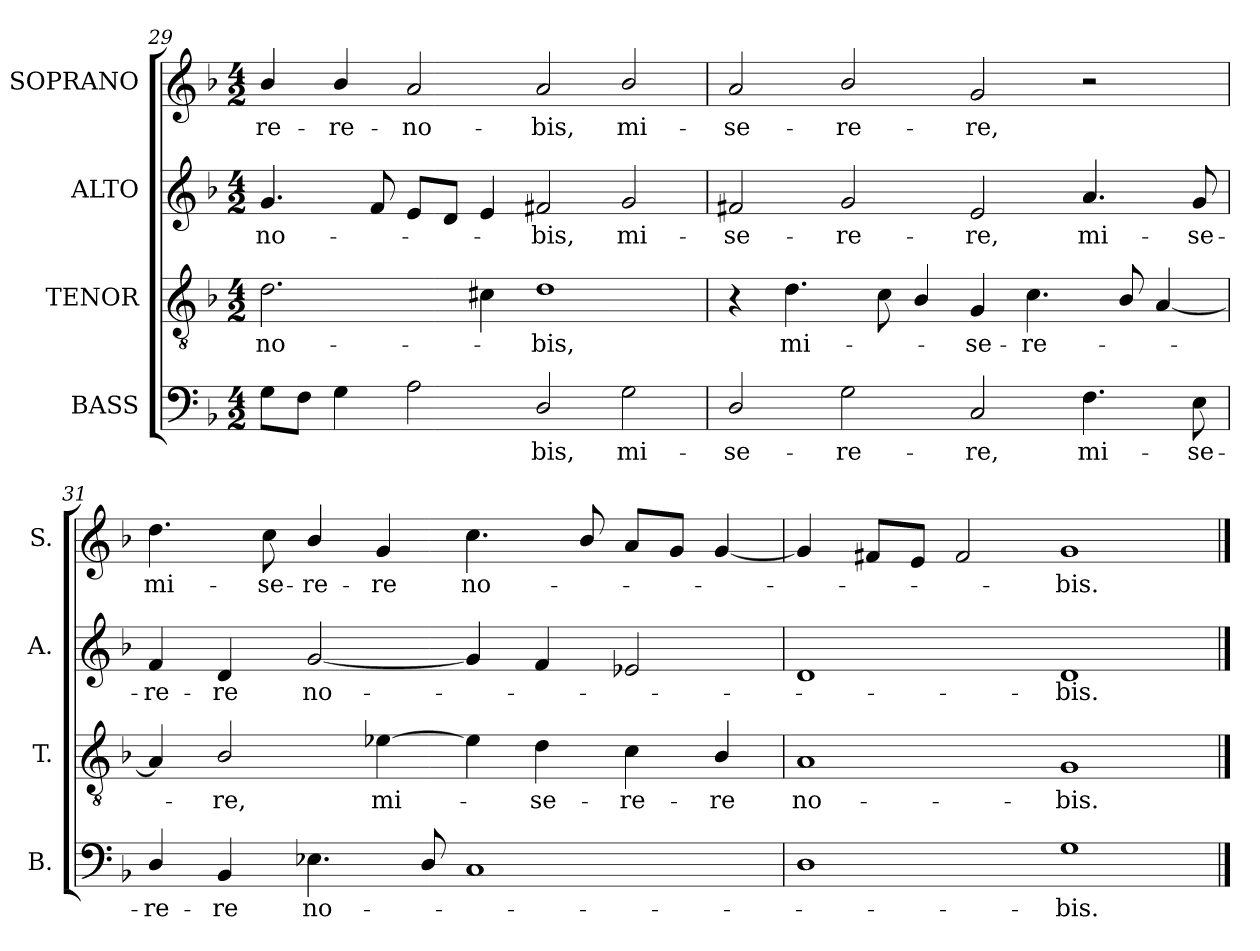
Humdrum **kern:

**kern	**text	**kern	**text	**kern	**text	**kern	**text
*part4	*part4	*part3	*part3	*part2	*part2	*part1	*part1
*staff4	*staff4	*staff3	*staff3	*staff2	*staff2	*staff1	*staff1
*I"BASS	*	*I"TENOR	*	*I"ALTO	*	*I"SOPRANO	*
*I'B.	*	*I'T.	*	*I'A.	*	*I'S.	*
!!LO:LB:g=z
*clefF4	*	*clefGv2	*	*clefG2	*	*clefG2	*
*	*	*ITrd7c12	*	*	*	*	*
*k[b-]	*	*k[b-]	*	*k[b-]	*	*k[b-]	*
*F:	*	*F:	*	*F:	*	*F:	*
*M4/2	*	*M4/2	*	*M4/2	*	*M4/2	*
=29	=29	=29	=29	=29	=29	=29	=29
!	!	!	!LO:LY:b:color=#000000	!	!	!	!
!	!	!	!	!	!LO:LY:b:color=#000000	!	!
!	!	!	!	!	!	!	!LO:LY:b:color=#000000
8Gi\L	.	2.Di\	no-	4.gi/	no-	4b-i/	-re-
8Fi\J	.	.	.	.	.	.	.
!	!	!	!	!	!	!	!LO:LY:b:color=#000000
4Gi\	.	.	.	.	.	4b-i/	-re-
.	.	.	.	8fi/	.	.	.
!	!	!	!	!	!	!	!LO:LY:b:color=#000000
2Ai\	.	.	.	8ei/L	.	2ai/	-no-
.	.	.	.	8di/J	.	.	.
.	.	4C#Xi\	.	4ei/	.	.	.
!	!LO:LY:b:color=#000000	!	!	!	!	!	!
!	!	!	!LO:LY:b:color=#000000	!	!	!	!
!	!	!	!	!	!LO:LY:b:color=#000000	!	!
!	!	!	!	!	!	!	!LO:LY:b:color=#000000
2Di/	-bis,	1Di	-bis,	2f#Xi/	-bis,	2ai/	-bis,
!	!LO:LY:b:color=#000000	!	!	!	!	!	!
!	!	!	!	!	!LO:LY:b:color=#000000	!	!
!	!	!	!	!	!	!	!LO:LY:b:color=#000000
2Gi\	mi-	.	.	2gi/	mi-	2b-i/	mi-
=30	=30	=30	=30	=30	=30	=30	=30
!	!LO:LY:b:color=#000000	!	!	!	!	!	!
!	!	!	!	!	!LO:LY:b:color=#000000	!	!
!	!	!	!	!	!	!	!LO:LY:b:color=#000000
2Di/	-se-	4r	.	2f#Xi/	-se-	2ai/	-se-
!	!	!	!LO:LY:b:color=#000000	!	!	!	!
.	.	4.Di\	mi-	.	.	.	.
!	!LO:LY:b:color=#000000	!	!	!	!	!	!
!	!	!	!	!	!LO:LY:b:color=#000000	!	!
!	!	!	!	!	!	!	!LO:LY:b:color=#000000
2Gi\	-re-	.	.	2gi/	-re-	2b-i/	-re-
.	.	8Ci\	.	.	.	.	.
.	.	4BB-i/	.	.	.	.	.
!	!LO:LY:b:color=#000000	!	!	!	!	!	!
!	!	!	!LO:LY:b:color=#000000	!	!	!	!
!	!	!	!	!	!LO:LY:b:color=#000000	!	!
!	!	!	!	!	!	!	!LO:LY:b:color=#000000
2Ci/	-re,	4GGi/	-se-	2ei/	-re,	2gi/	-re,
!	!	!	!LO:LY:b:color=#000000	!	!	!	!
.	.	4.Ci\	-re-	.	.	.	.
!	!LO:LY:b:color=#000000	!	!	!	!	!	!
!	!	!	!	!	!LO:LY:b:color=#000000	!	!
4.Fi\	mi-	.	.	4.ai/	mi-	2r	.
.	.	8BB-i/	.	.	.	.	.
.	.	[4AAi/	.	.	.	.	.
!	!LO:LY:b:color=#000000	!	!	!	!	!	!
!	!	!	!	!	!LO:LY:b:color=#000000	!	!
8Ei\	-se-	.	.	8gi/	-se-	.	.
!!LO:LB:g=z
=31	=31	=31	=31	=31	=31	=31	=31
!	!LO:LY:b:color=#000000	!	!	!	!	!	!
!	!	!	!	!	!LO:LY:b:color=#000000	!	!
!	!	!	!	!	!	!	!LO:LY:b:color=#000000
4Di/	-re-	4AAi/]	.	4fi/	-re-	4.ddi\	mi-
!	!LO:LY:b:color=#000000	!	!	!	!	!	!
!	!	!	!LO:LY:b:color=#000000	!	!	!	!
!	!	!	!	!	!LO:LY:b:color=#000000	!	!
4BB-i/	-re	2BB-i/	-re,	4di/	-re	.	.
!	!	!	!	!	!	!	!LO:LY:b:color=#000000
.	.	.	.	.	.	8cci\	-se-
!	!LO:LY:b:color=#000000	!	!	!	!	!	!
!	!	!	!	!	!LO:LY:b:color=#000000	!	!
!	!	!	!	!	!	!	!LO:LY:b:color=#000000
4.E-Xi\	no-	.	.	[2gi/	no-	4b-i/	-re-
!	!	!	!LO:LY:b:color=#000000	!	!	!	!
!	!	!	!	!	!	!	!LO:LY:b:color=#000000
.	.	[4E-Xi\	mi-	.	.	4gi/	-re
8Di/	.	.	.	.	.	.	.
!	!	!	!	!	!	!	!LO:LY:b:color=#000000
1Ci	.	4E-i\]	.	4gi/]	.	4.cci\	no-
!	!	!	!LO:LY:b:color=#000000	!	!	!	!
.	.	4Di\	-se-	4fi/	.	.	.
.	.	.	.	.	.	8b-i/	.
!	!	!	!LO:LY:b:color=#000000	!	!	!	!
.	.	4Ci\	-re-	2e-Xi/	.	8ai/L	.
.	.	.	.	.	.	8gi/J	.
!	!	!	!LO:LY:b:color=#000000	!	!	!	!
.	.	4BB-i/	-re	.	.	[4gi/	.
=32	=32	=32	=32	=32	=32	=32	=32
!	!	!	!LO:LY:b:color=#000000	!	!	!	!
1Di	.	1AAi	no-	1di	.	4gi/]	.
.	.	.	.	.	.	8f#Xi/L	.
.	.	.	.	.	.	8ei/J	.
.	.	.	.	.	.	2f#i/	.
!	!LO:LY:b:color=#000000	!	!	!	!	!	!
!	!	!	!LO:LY:b:color=#000000	!	!	!	!
!	!	!	!	!	!LO:LY:b:color=#000000	!	!
!	!	!	!	!	!	!	!LO:LY:b:color=#000000
1Gi	-bis.	1GGi	-bis.	1di	-bis.	1gi	-bis.
==	==	==	==	==	==	==	==
*-	*-	*-	*-	*-	*-	*-	*-
